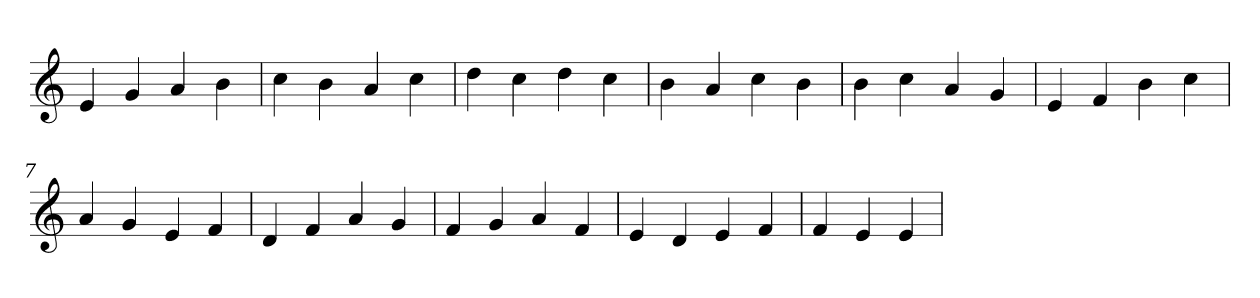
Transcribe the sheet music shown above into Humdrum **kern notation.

**kern
*part1
*staff1
*clefG2
=1
4e
4g
4a
4b
=2
4cc
4b
4a
4cc
=3
4dd
4cc
4dd
4cc
=4
4b
4a
4cc
4b
=5
4b
4cc
4a
4g
=6
4e
4f
4b
4cc
=7
4a
4g
4e
4f
=8
4d
4f
4a
4g
=9
4f
4g
4a
4f
=10
4e
4d
4e
4f
=11
4f
4e
4e
=
*-
